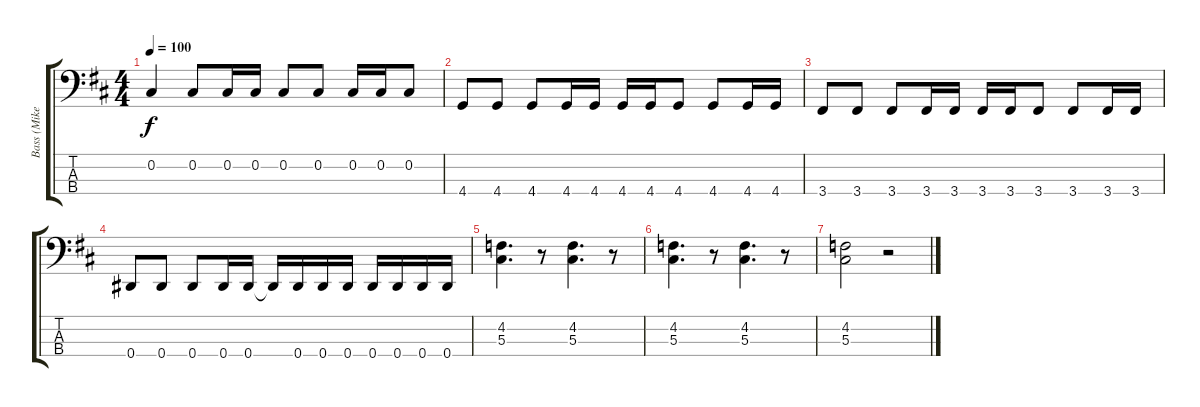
\track ("Bass (Mike)" "Bass (Mike") {instrument electricbasspick}
\staff {score tabs}
\tuning (Gb2 Db2 Ab1 Eb1) {hide}
\ts (4 4)
\tempo 100
\clef f4
\ks bminor
0.2.4{dy f} 0.2.8 0.2.16 0.2.16 0.2.8 0.2.8 0.2.16 0.2.16 0.2.8 |
4.4.8 4.4.8 4.4.8 4.4.16 4.4.16 4.4.16 4.4.16 4.4.8 4.4.8 4.4.16 4.4.16 |
3.4.8 3.4.8 3.4.8 3.4.16 3.4.16 3.4.16 3.4.16 3.4.8 3.4.8 3.4.16 3.4.16 |
0.4.8 0.4.8 0.4.8 0.4.16 0.4.16 0.4{t}.16 0.4.16 0.4.16 0.4.16 0.4.16 0.4.16 0.4.16 0.4.16 |
(4.2 5.3).4{d} r.8 (4.2 5.3).4{d} r.8 |
(4.2 5.3).4{d} r.8 (4.2 5.3).4{d} r.8 |
(4.2 5.3).2 r.2
